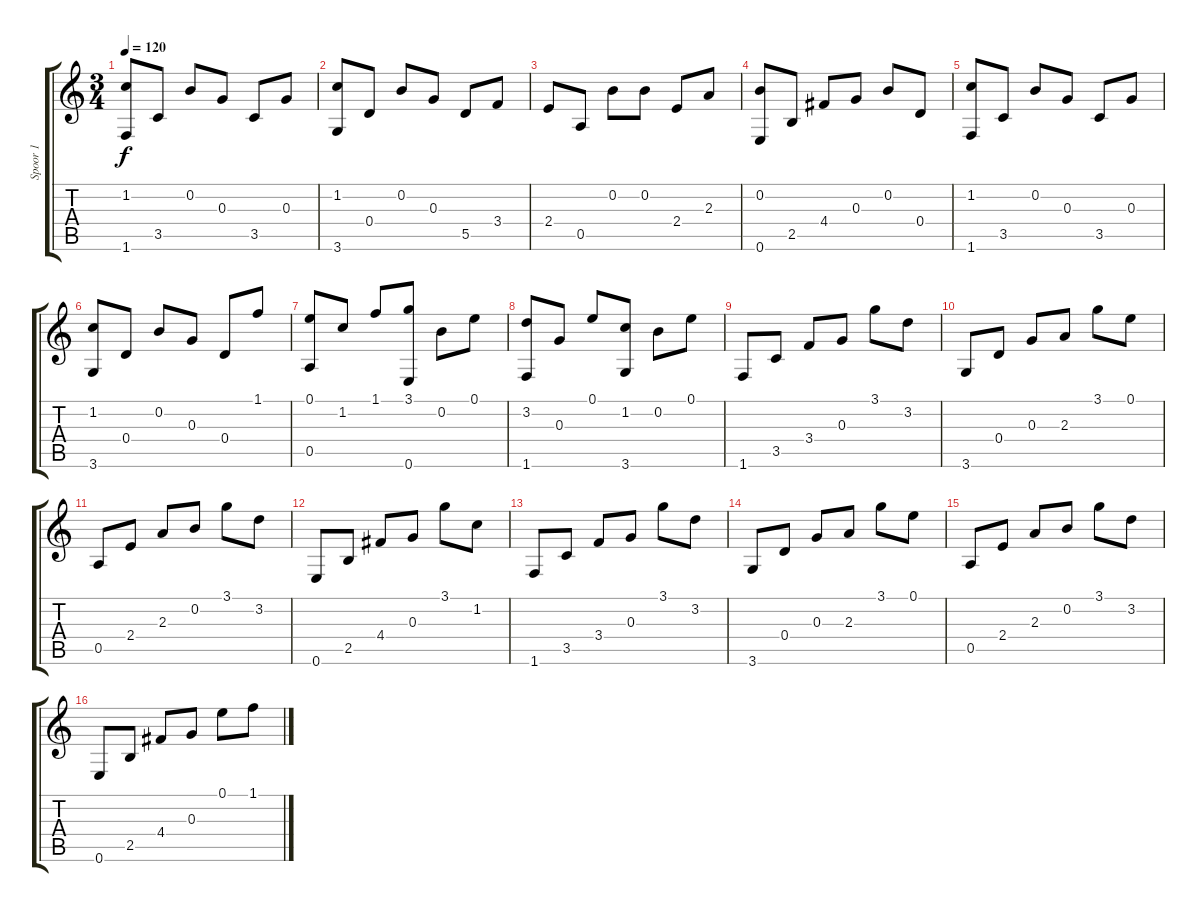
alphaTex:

\track ("Spoor 1" "Spoor 1") {instrument acousticguitarnylon}
\staff {score tabs}
\tuning (E4 B3 G3 D3 A2 E2) {hide}
\ts (3 4)
\tempo 120
\clef g2
\ks c
(1.2 1.6).8{dy f} 3.5.8 0.2.8 0.3.8 3.5.8 0.3.8 |
(1.2 3.6).8 0.4.8 0.2.8 0.3.8 5.5.8 3.4.8 |
2.4.8 0.5.8 0.2.8 0.2.8 2.4.8 2.3.8 |
(0.2 0.6).8 2.5.8 4.4.8 0.3.8 0.2.8 0.4.8 |
(1.2 1.6).8 3.5.8 0.2.8 0.3.8 3.5.8 0.3.8 |
(1.2 3.6).8 0.4.8 0.2.8 0.3.8 0.4.8 1.1.8 |
(0.1 0.5).8 1.2.8 1.1.8 (3.1 0.6).8 0.2.8 0.1.8 |
(3.2 1.6).8 0.3.8 0.1.8 (1.2 3.6).8 0.2.8 0.1.8 |
1.6.8 3.5.8 3.4.8 0.3.8 3.1.8 3.2.8 |
3.6.8 0.4.8 0.3.8 2.3.8 3.1.8 0.1.8 |
0.5.8 2.4.8 2.3.8 0.2.8 3.1.8 3.2.8 |
0.6.8 2.5.8 4.4.8 0.3.8 3.1.8 1.2.8 |
1.6.8 3.5.8 3.4.8 0.3.8 3.1.8 3.2.8 |
3.6.8 0.4.8 0.3.8 2.3.8 3.1.8 0.1.8 |
0.5.8 2.4.8 2.3.8 0.2.8 3.1.8 3.2.8 |
0.6.8 2.5.8 4.4.8 0.3.8 0.1.8 1.1.8
